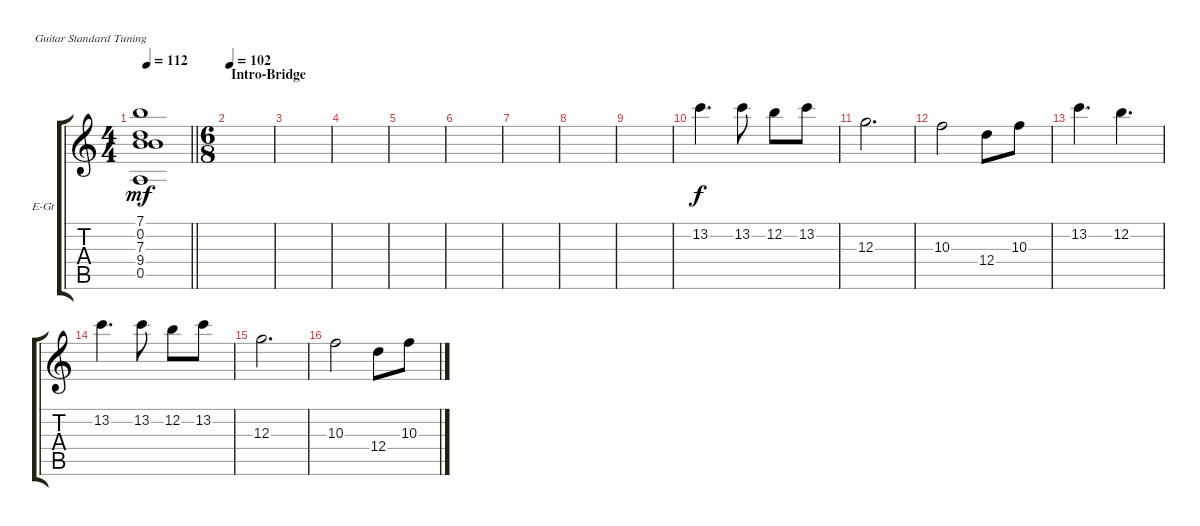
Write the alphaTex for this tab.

\bracketExtendMode groupsimilarinstruments
\firstSystemTrackNameOrientation horizontal
\otherSystemsTrackNameOrientation horizontal
\track ("guitar clean (Artur Potemkin)" "E-Gt") {instrument electricguitarclean}
\staff {score tabs}
\tuning (E4 B3 G3 D3 A2 E2)
\ts (4 4)
\tempo 112
\clef g2
\scale
0.333333
\barLineRight lightlight
\ks aminor
(7.1{t} 0.2{t} 7.3{t} 9.4{t} 0.5{t}).1{dy mf} |
\ts (6 8)
\beaming (8 2 2 2 2)
\section ("" "Intro-Bridge")
\tempo 102
\scale
0.487395 |
\scale
0.256303 |
\scale
0.256303 |
\scale
0.333333 |
\scale
0.333333 |
\scale
0.333333 |
\scale
0.333333 |
\scale
0.333333 |
\scale
0.333333 13.2.4{d dy f} 13.2.8 12.2.8 13.2.8 |
\scale
0.333333 12.3.2{d} |
\scale
0.333333 10.3.2 12.4.8 10.3.8 |
\scale
0.333333 13.2.4{d} 12.2.4{d} |
\scale
0.333333 13.2.4{d} 13.2.8 12.2.8 13.2.8 |
\scale
0.333333 12.3.2{d} |
\scale
0.333333 10.3.2 12.4.8 10.3.8
